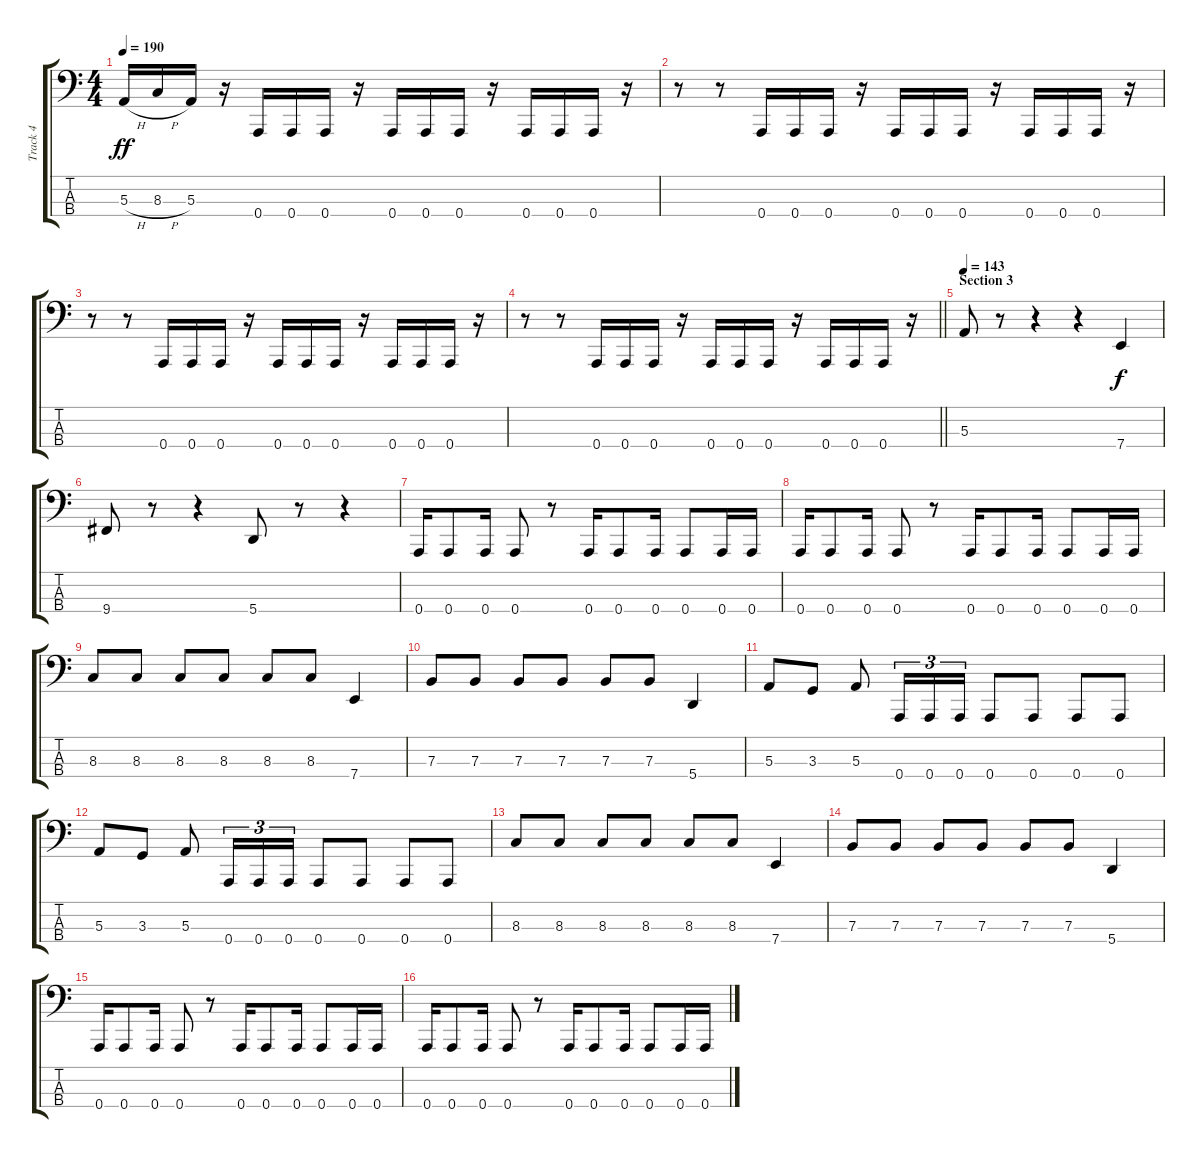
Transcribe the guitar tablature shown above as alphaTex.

\track ("Track 4" "Track 4") {instrument electricbasspick}
\staff {score tabs}
\tuning (D2 A1 E1 A0) {hide}
\ts (4 4)
\tempo 190
\clef f4
\ks c
5.3{h}.16{dy ff} 8.3{h}.16 5.3.16 r.16 0.4.16 0.4.16 0.4.16 r.16 0.4.16 0.4.16 0.4.16 r.16 0.4.16 0.4.16 0.4.16 r.16 |
r.8 r.8 0.4.16 0.4.16 0.4.16 r.16 0.4.16 0.4.16 0.4.16 r.16 0.4.16 0.4.16 0.4.16 r.16 |
r.8 r.8 0.4.16 0.4.16 0.4.16 r.16 0.4.16 0.4.16 0.4.16 r.16 0.4.16 0.4.16 0.4.16 r.16 |
\barLineRight lightlight
r.8 r.8 0.4.16 0.4.16 0.4.16 r.16 0.4.16 0.4.16 0.4.16 r.16 0.4.16 0.4.16 0.4.16 r.16 |
\section ("" "Section 3")
\tempo 143
5.3.8 r.8 r.4 r.4 7.4.4{dy f} |
9.4.8 r.8 r.4 5.4.8 r.8 r.4 |
0.4.16 0.4.8 0.4.16 0.4.8 r.8 0.4.16 0.4.8 0.4.16 0.4.8 0.4.16 0.4.16 |
0.4.16 0.4.8 0.4.16 0.4.8 r.8 0.4.16 0.4.8 0.4.16 0.4.8 0.4.16 0.4.16 |
8.3.8 8.3.8 8.3.8 8.3.8 8.3.8 8.3.8 7.4.4 |
7.3.8 7.3.8 7.3.8 7.3.8 7.3.8 7.3.8 5.4.4 |
5.3.8 3.3.8 5.3.8 0.4.16{tu (3 2)} 0.4.16{tu (3 2)} 0.4.16{tu (3 2)} 0.4.8 0.4.8 0.4.8 0.4.8 |
5.3.8 3.3.8 5.3.8 0.4.16{tu (3 2)} 0.4.16{tu (3 2)} 0.4.16{tu (3 2)} 0.4.8 0.4.8 0.4.8 0.4.8 |
8.3.8 8.3.8 8.3.8 8.3.8 8.3.8 8.3.8 7.4.4 |
7.3.8 7.3.8 7.3.8 7.3.8 7.3.8 7.3.8 5.4.4 |
0.4.16 0.4.8 0.4.16 0.4.8 r.8 0.4.16 0.4.8 0.4.16 0.4.8 0.4.16 0.4.16 |
0.4.16 0.4.8 0.4.16 0.4.8 r.8 0.4.16 0.4.8 0.4.16 0.4.8 0.4.16 0.4.16
